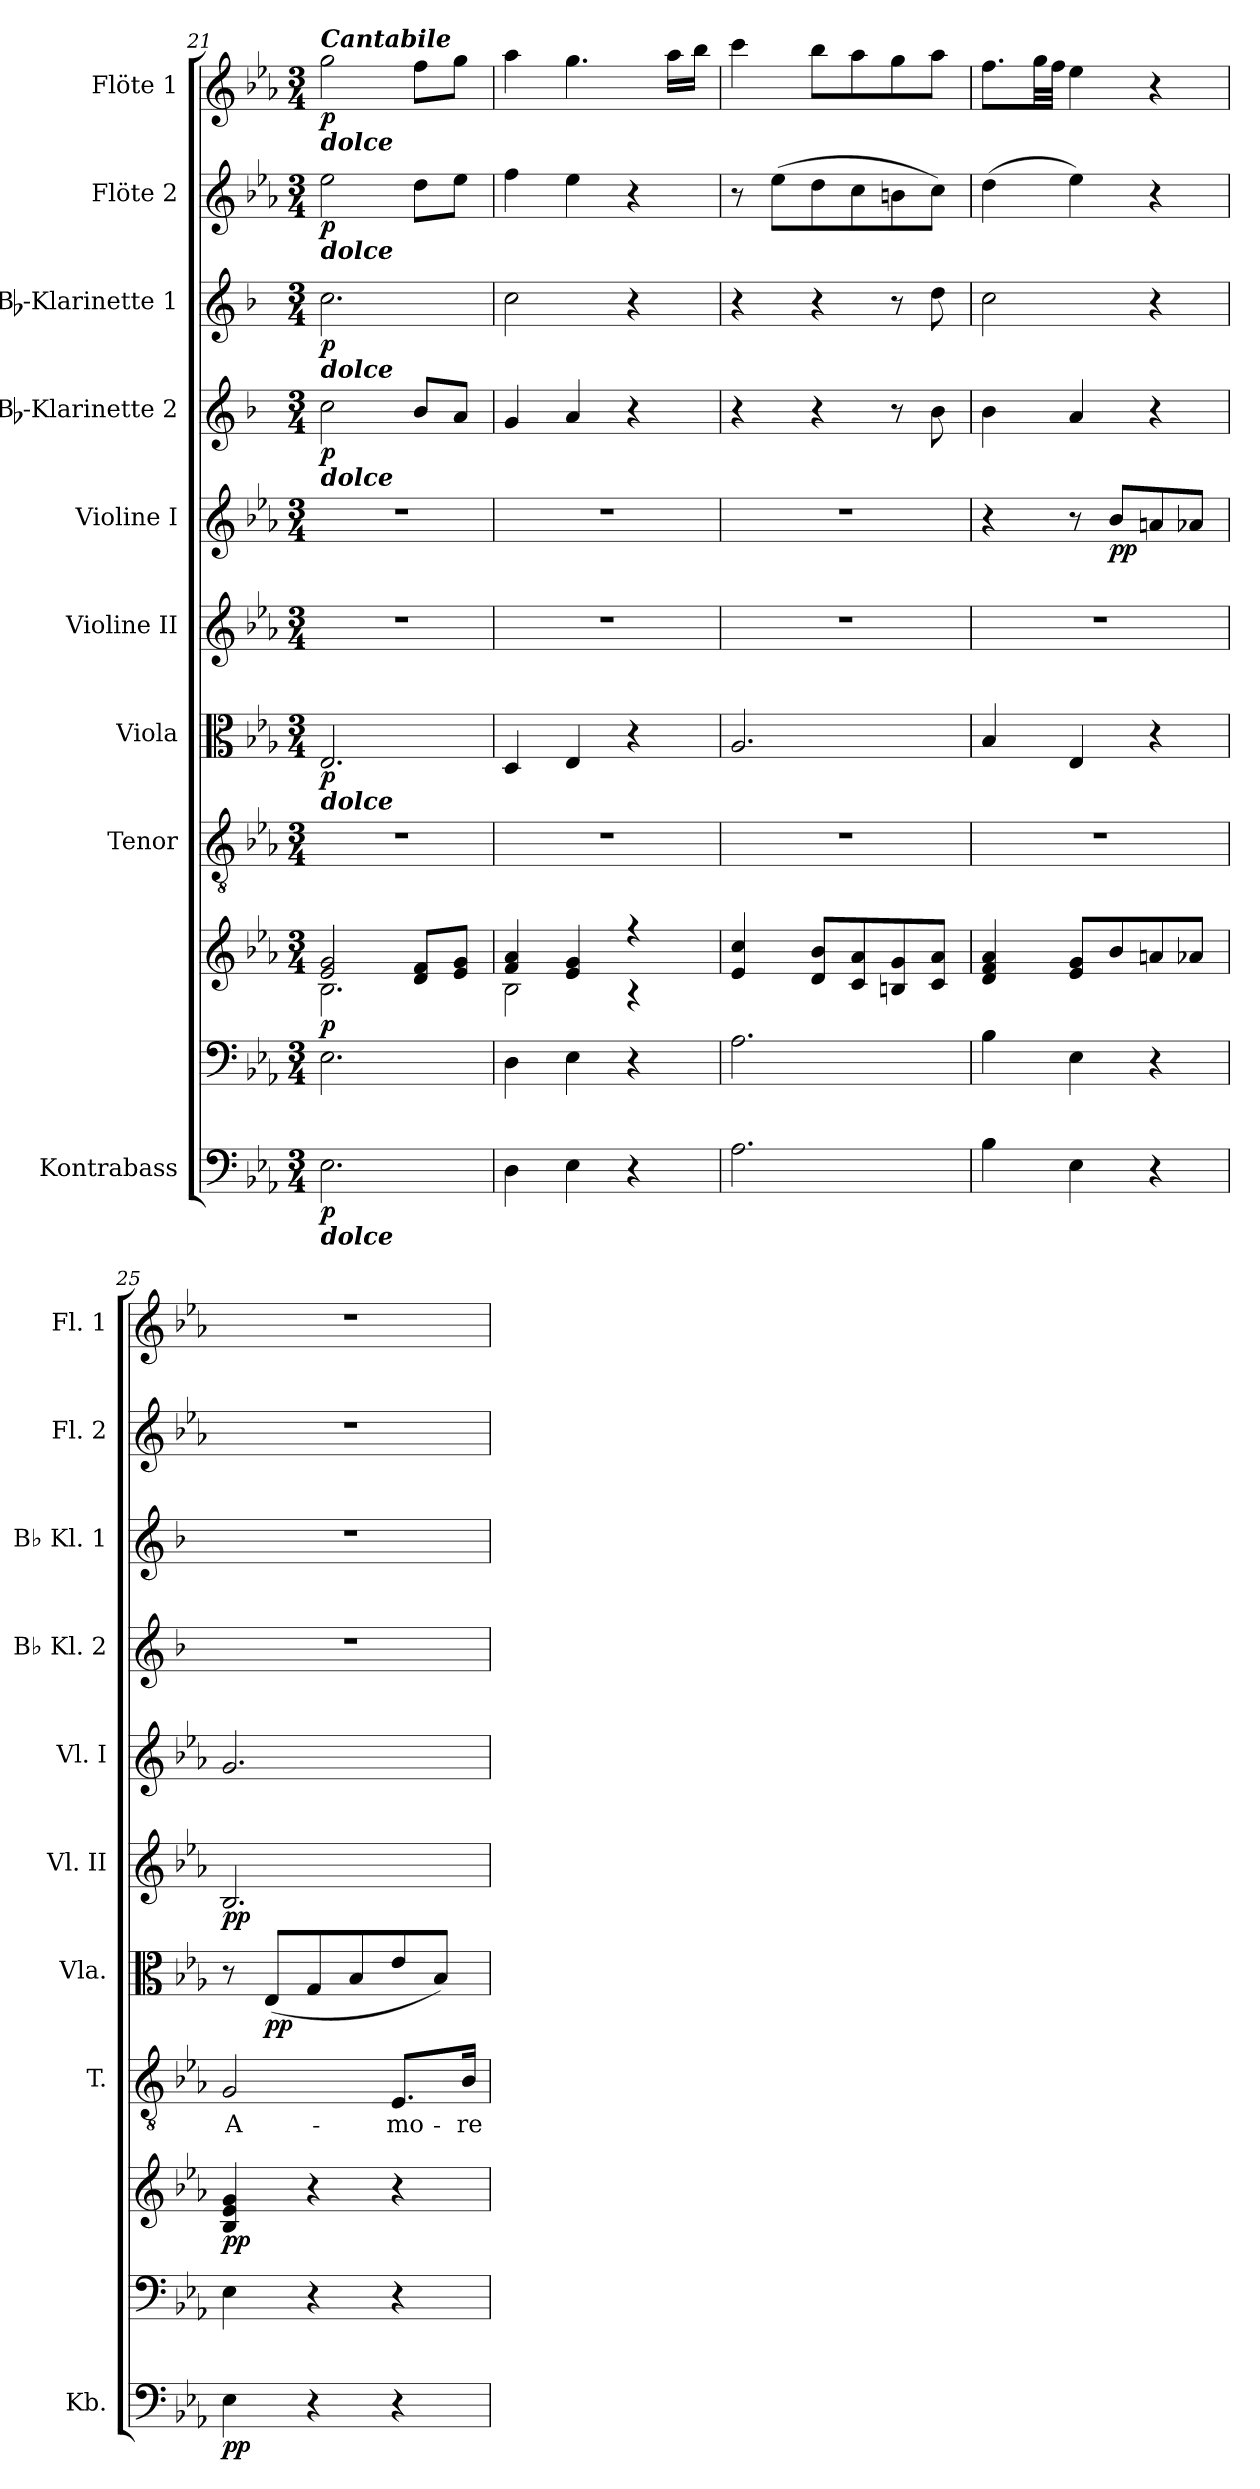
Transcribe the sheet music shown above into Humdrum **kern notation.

**kern	**dynam	**kern	**kern	**dynam	**kern	**text	**kern	**dynam	**kern	**dynam	**kern	**dynam	**kern	**dynam	**kern	**dynam	**kern	**dynam	**kern	**dynam
*part10	*part10	*part9	*part9	*part9	*part8	*part8	*part7	*part7	*part6	*part6	*part5	*part5	*part4	*part4	*part3	*part3	*part2	*part2	*part1	*part1
*staff11	*staff11	*staff10	*staff9	*staff9/10	*staff8	*staff8	*staff7	*staff7	*staff6	*staff6	*staff5	*staff5	*staff4	*staff4	*staff3	*staff3	*staff2	*staff2	*staff1	*staff1
*I"Kontrabass	*	*	*	*	*I"Tenor	*	*I"Viola	*	*I"Violine II	*	*I"Violine I	*	*I"Bb-Klarinette 2	*	*I"Bb-Klarinette 1	*	*I"Flöte 2	*	*I"Flöte 1	*
*I'Kb.	*	*	*	*	*I'T.	*	*I'Vla.	*	*I'Vl. II	*	*I'Vl. I	*	*I'Bb Kl. 2	*	*I'Bb Kl. 1	*	*I'Fl. 2	*	*I'Fl. 1	*
*clefF4	*	*clefF4	*clefG2	*	*clefGv2	*	*clefC3	*	*clefG2	*	*clefG2	*	*clefG2	*	*clefG2	*	*clefG2	*	*clefG2	*
*ITrd7c12	*	*	*	*	*	*	*	*	*	*	*	*	*ITrd1c2	*	*ITrd1c2	*	*	*	*	*
*k[b-e-a-]	*	*k[b-e-a-]	*k[b-e-a-]	*	*k[b-e-a-]	*	*k[b-e-a-]	*	*k[b-e-a-]	*	*k[b-e-a-]	*	*k[b-e-a-]	*	*k[b-e-a-]	*	*k[b-e-a-]	*	*k[b-e-a-]	*
*E-:	*	*E-:	*E-:	*	*E-:	*	*E-:	*	*E-:	*	*E-:	*	*E-:	*	*E-:	*	*E-:	*	*E-:	*
*M3/4	*	*M3/4	*M3/4	*	*M3/4	*	*M3/4	*	*M3/4	*	*M3/4	*	*M3/4	*	*M3/4	*	*M3/4	*	*M3/4	*
=21	=21	=21	=21	=21	=21	=21	=21	=21	=21	=21	=21	=21	=21	=21	=21	=21	=21	=21	=21	=21
*	*	*	*^	*	*	*	*	*	*	*	*	*	*	*	*	*	*	*	*	*
!	!	!	!	!	!	!	!	!	!	!	!	!	!	!	!	!	!	!	!	!LO:TX:a:Bi:t=Cantabile	!
!	!	!	!	!	!	!	!	!	!	!	!	!	!	!	!	!	!	!	!	!LO:TX:b:Bi:t=dolce	!
!	!	!	!	!	!	!	!	!	!	!	!	!	!	!	!	!	!	!LO:TX:b:Bi:t=dolce	!	!	!
!	!	!	!	!	!	!	!	!	!	!	!	!	!	!	!	!LO:TX:b:Bi:t=dolce	!	!	!	!	!
!	!	!	!	!	!	!	!	!	!	!	!	!	!	!LO:TX:b:Bi:t=dolce	!	!	!	!	!	!	!
!	!	!	!	!	!	!	!	!LO:TX:b:Bi:t=dolce	!	!	!	!	!	!	!	!	!	!	!	!	!
!LO:TX:b:Bi:t=dolce	!	!	!	!	!	!	!	!	!	!	!	!	!	!	!	!	!	!	!	!	!
!	!LO:DY:b	!	!	!	!LO:DY:b	!	!	!	!LO:DY:b	!	!	!	!	!	!LO:DY:b	!	!LO:DY:b	!	!LO:DY:b	!	!LO:DY:b
2.EE-\	p	2.E-\	2e-/ 2g/	2.B-\	p	2.r	.	2.E-/	p	2.r	.	2.r	.	2b-\	p	2.b-\	p	2ee-\	p	2gg\	p
.	.	.	8d/ 8f/L	.	.	.	.	.	.	.	.	.	.	8a-/L	.	.	.	8dd\L	.	8ff\L	.
.	.	.	8e-/ 8g/J	.	.	.	.	.	.	.	.	.	.	8g/J	.	.	.	8ee-\J	.	8gg\J	.
=22	=22	=22	=22	=22	=22	=22	=22	=22	=22	=22	=22	=22	=22	=22	=22	=22	=22	=22	=22	=22	=22
4DD\	.	4D\	4f/ 4a-/	2B-\	.	2.r	.	4D/	.	2.r	.	2.r	.	4f/	.	2b-\	.	4ff\	.	4aa-\	.
4EE-\	.	4E-\	4e-/ 4g/	.	.	.	.	4E-/	.	.	.	.	.	4g/	.	.	.	4ee-\	.	4.gg\	.
4r	.	4r	4r	4r	.	.	.	4r	.	.	.	.	.	4r	.	4r	.	4r	.	.	.
.	.	.	.	.	.	.	.	.	.	.	.	.	.	.	.	.	.	.	.	16aa-\LL	.
.	.	.	.	.	.	.	.	.	.	.	.	.	.	.	.	.	.	.	.	16bb-\JJ	.
*	*	*	*v	*v	*	*	*	*	*	*	*	*	*	*	*	*	*	*	*	*	*
!!LO:PB:g=z
=23	=23	=23	=23	=23	=23	=23	=23	=23	=23	=23	=23	=23	=23	=23	=23	=23	=23	=23	=23	=23
2.AA-\	.	2.A-\	4e-/ 4cc/	.	2.r	.	2.A-/	.	2.r	.	2.r	.	4r	.	4r	.	8r	.	4ccc\	.
.	.	.	.	.	.	.	.	.	.	.	.	.	.	.	.	.	(>8ee-\L	.	.	.
.	.	.	8d/ 8b-/L	.	.	.	.	.	.	.	.	.	4r	.	4r	.	8dd\	.	8bb-\L	.
.	.	.	8c/ 8a-/	.	.	.	.	.	.	.	.	.	.	.	.	.	8cc\	.	8aa-\	.
.	.	.	8Bn/ 8g/	.	.	.	.	.	.	.	.	.	8r	.	8r	.	8bn\	.	8gg\	.
.	.	.	8c/ 8a-/J	.	.	.	.	.	.	.	.	.	8a-\	.	8cc\	.	8cc\J)	.	8aa-\J	.
=24	=24	=24	=24	=24	=24	=24	=24	=24	=24	=24	=24	=24	=24	=24	=24	=24	=24	=24	=24	=24
4BB-\	.	4B-\	4d/ 4f/ 4a-/	.	2.r	.	4B-/	.	2.r	.	4r	.	4a-\	.	2b-\	.	(>4dd\	.	8.ff\L	.
.	.	.	.	.	.	.	.	.	.	.	.	.	.	.	.	.	.	.	32gg\LL	.
.	.	.	.	.	.	.	.	.	.	.	.	.	.	.	.	.	.	.	32ff\JJJ	.
4EE-\	.	4E-\	8e-/ 8g/L	.	.	.	4E-/	.	.	.	8r	.	4g/	.	.	.	4ee-\)	.	4ee-\	.
!	!	!	!	!	!	!	!	!	!	!	!	!LO:DY:b	!	!	!	!	!	!	!	!
.	.	.	8b-/	.	.	.	.	.	.	.	8b-/L	pp	.	.	.	.	.	.	.	.
4r	.	4r	8an/	.	.	.	4r	.	.	.	8an/	.	4r	.	4r	.	4r	.	4r	.
.	.	.	8a-X/J	.	.	.	.	.	.	.	8a-X/J	.	.	.	.	.	.	.	.	.
=25	=25	=25	=25	=25	=25	=25	=25	=25	=25	=25	=25	=25	=25	=25	=25	=25	=25	=25	=25	=25
!	!LO:DY:b	!	!	!LO:DY:b	!	!LO:LY:b	!	!	!	!LO:DY:b	!	!	!	!	!	!	!	!	!	!
4EE-\	pp	4E-\	4B-/ 4e-/ 4g/	pp	2G/	A-	8r	.	2.B-/	pp	2.g/	.	2.r	.	2.r	.	2.r	.	2.r	.
!	!	!	!	!	!	!	!	!LO:DY:b	!	!	!	!	!	!	!	!	!	!	!	!
.	.	.	.	.	.	.	(<8E-/L	pp	.	.	.	.	.	.	.	.	.	.	.	.
4r	.	4r	4r	.	.	.	8G/	.	.	.	.	.	.	.	.	.	.	.	.	.
.	.	.	.	.	.	.	8B-/	.	.	.	.	.	.	.	.	.	.	.	.	.
!	!	!	!	!	!	!LO:LY:b	!	!	!	!	!	!	!	!	!	!	!	!	!	!
4r	.	4r	4r	.	8.E-/L	-mo-	8e-/	.	.	.	.	.	.	.	.	.	.	.	.	.
.	.	.	.	.	.	.	8B-/J)	.	.	.	.	.	.	.	.	.	.	.	.	.
!	!	!	!	!	!	!LO:LY:b	!	!	!	!	!	!	!	!	!	!	!	!	!	!
.	.	.	.	.	16B-/Jk	-re	.	.	.	.	.	.	.	.	.	.	.	.	.	.
=	=	=	=	=	=	=	=	=	=	=	=	=	=	=	=	=	=	=	=	=
*-	*-	*-	*-	*-	*-	*-	*-	*-	*-	*-	*-	*-	*-	*-	*-	*-	*-	*-	*-	*-
